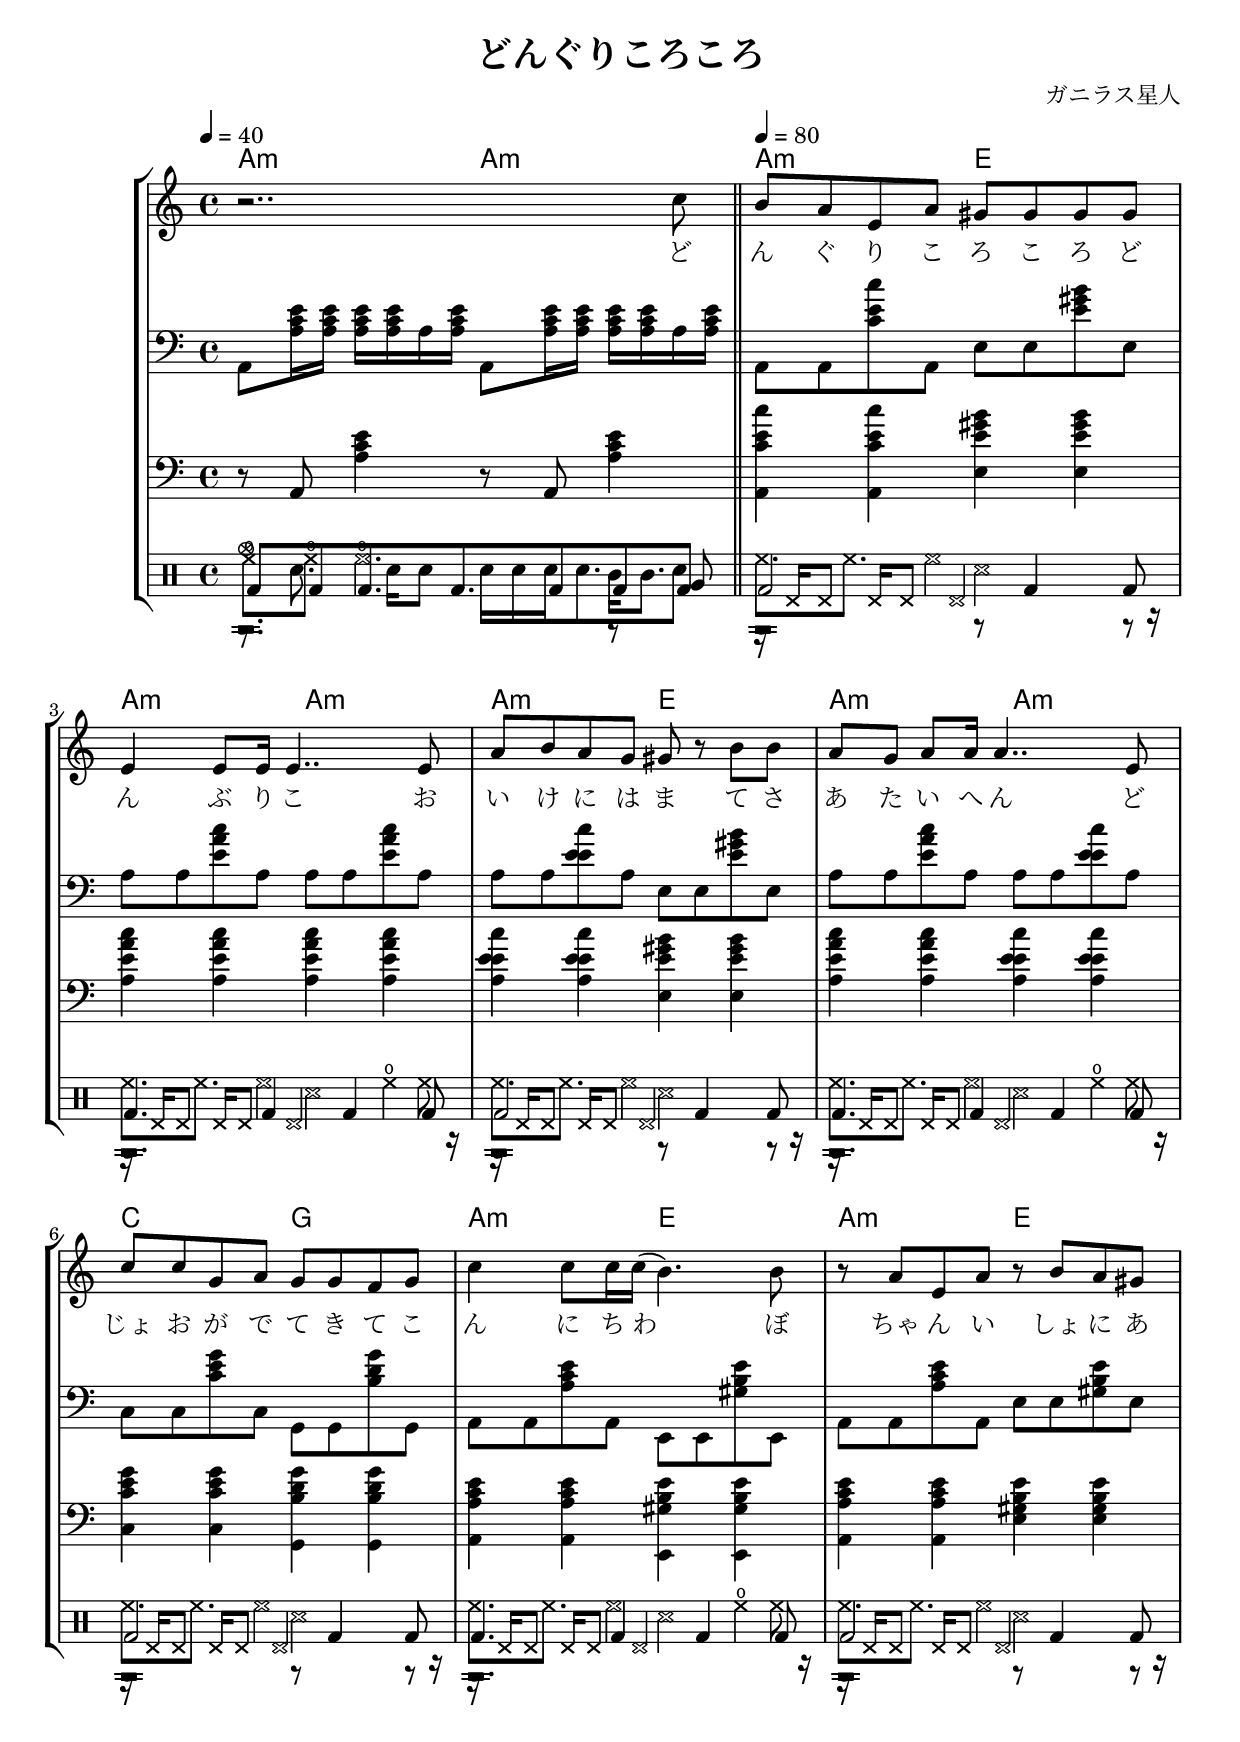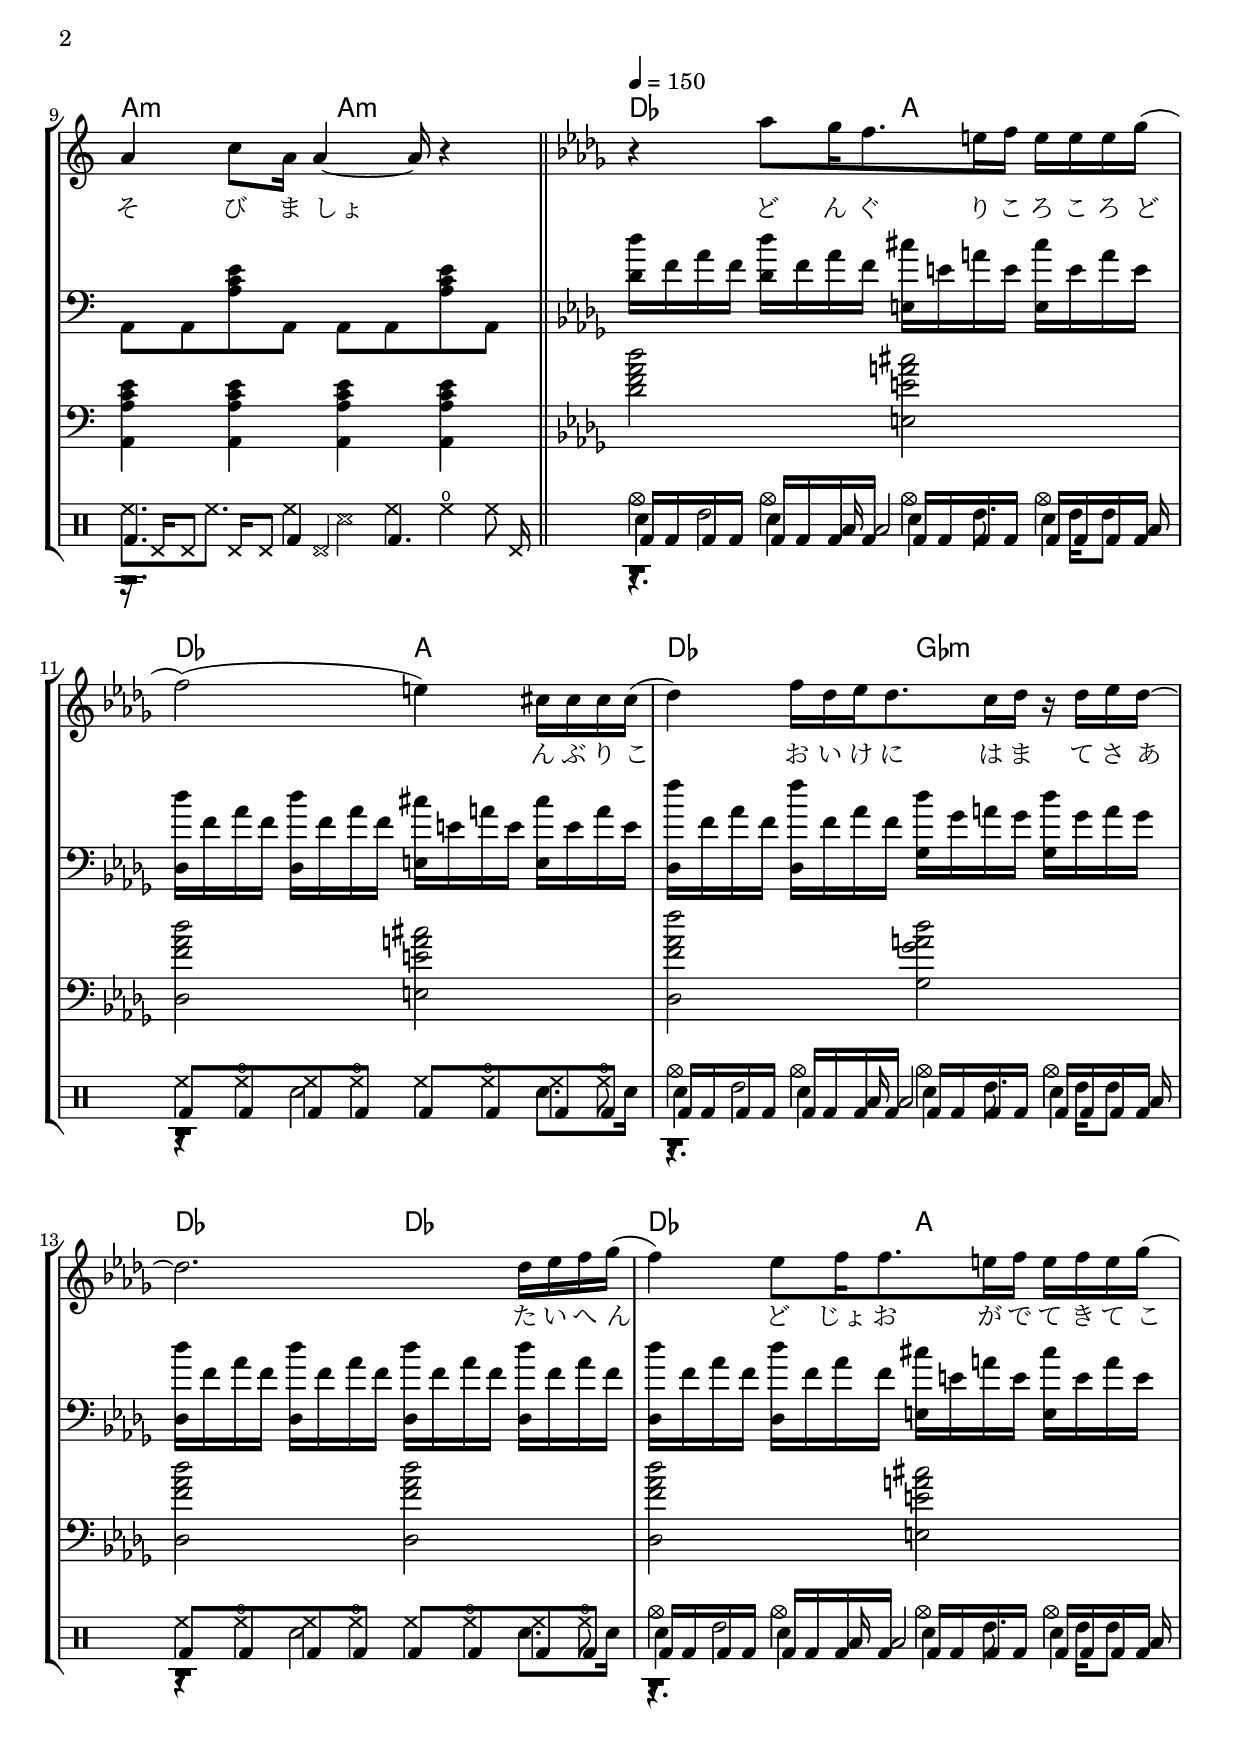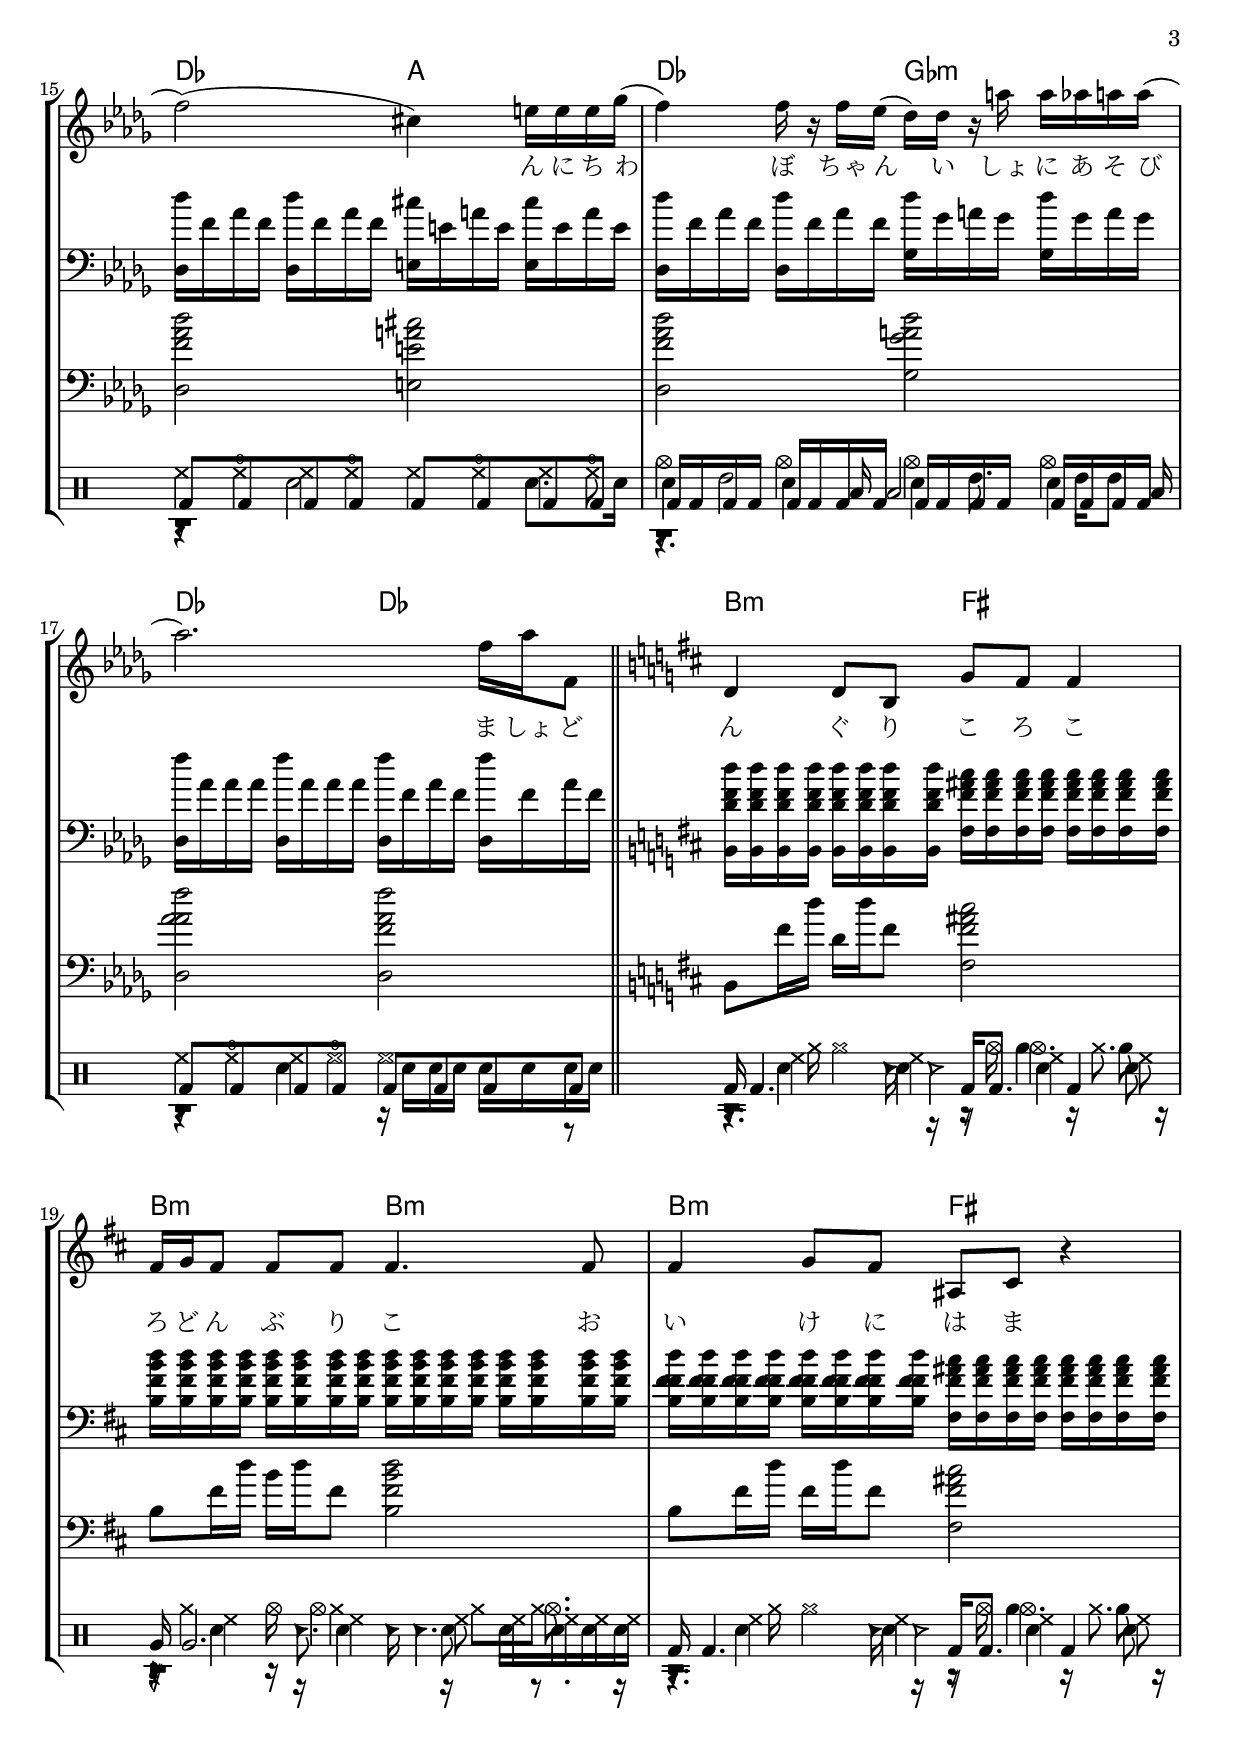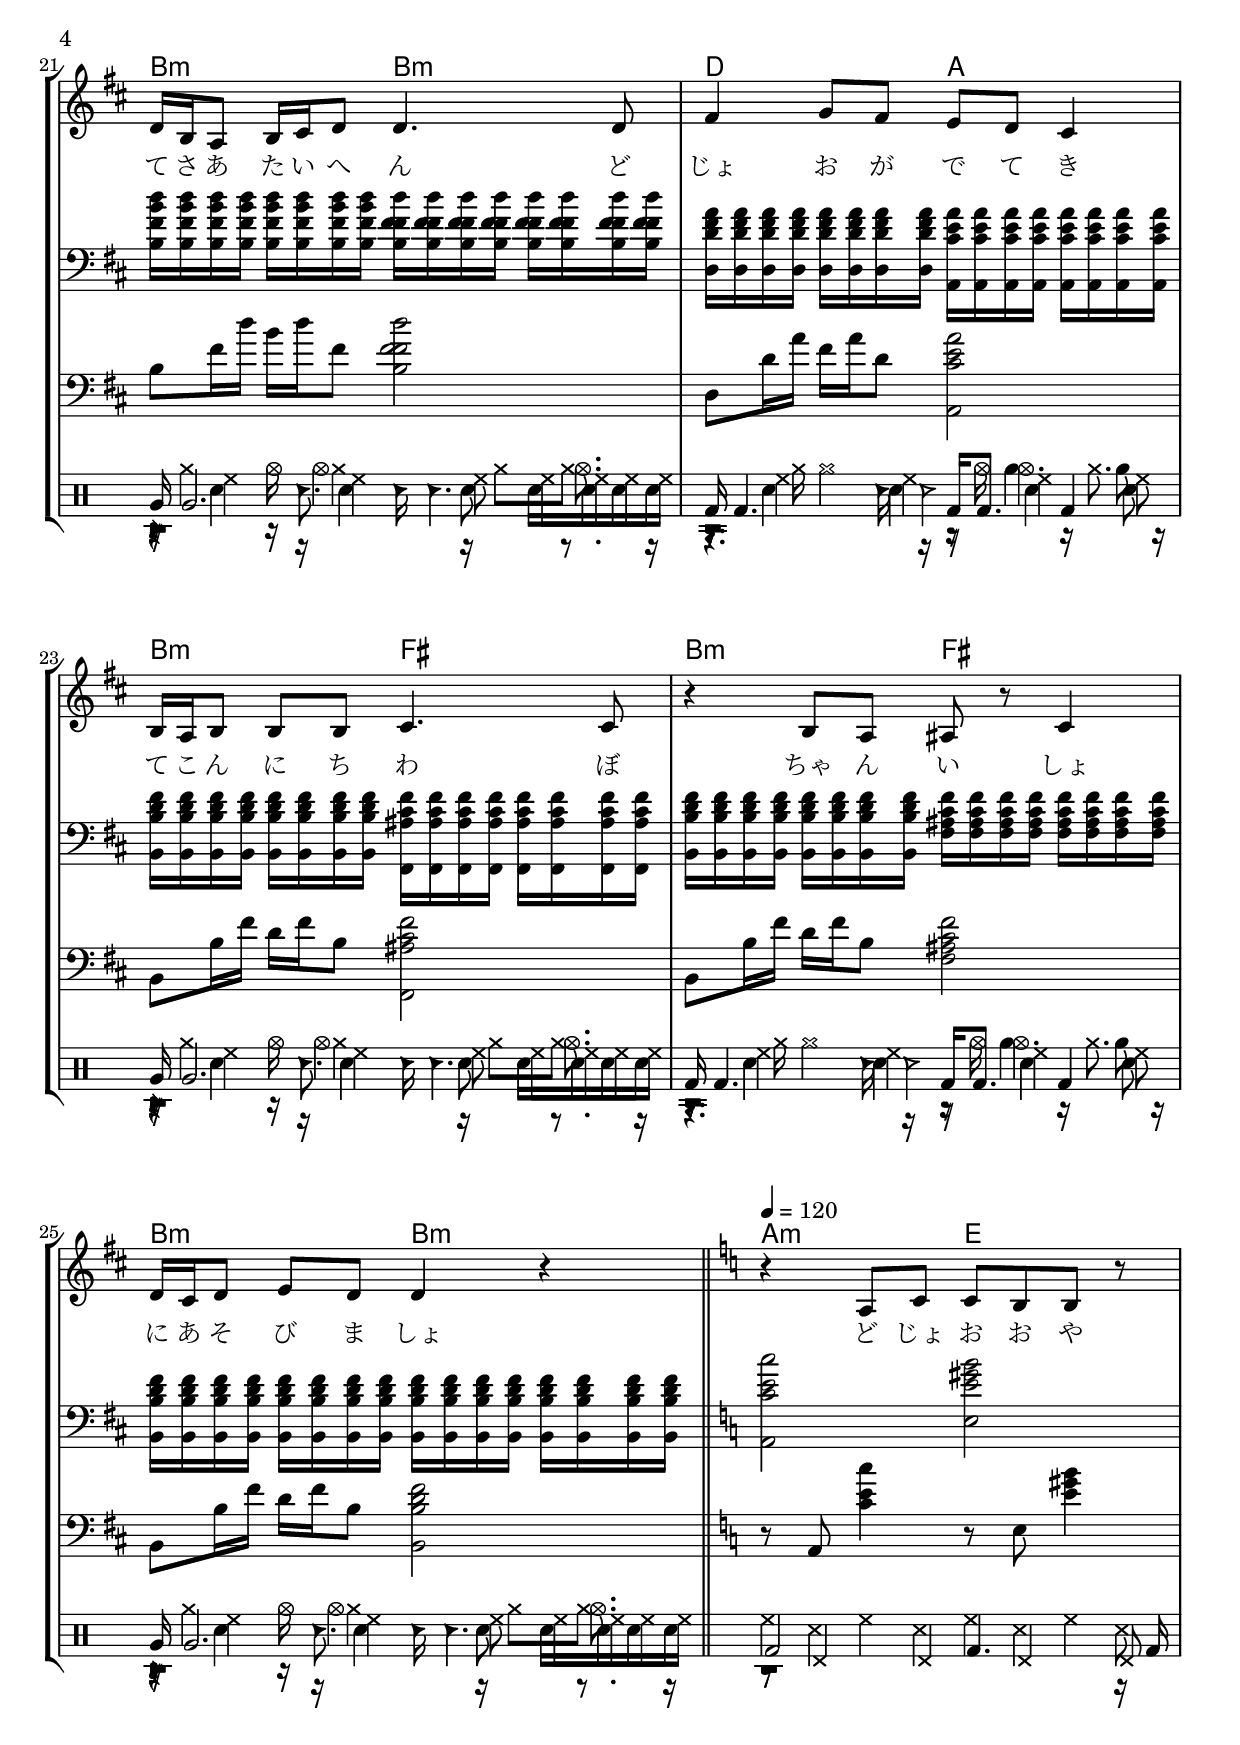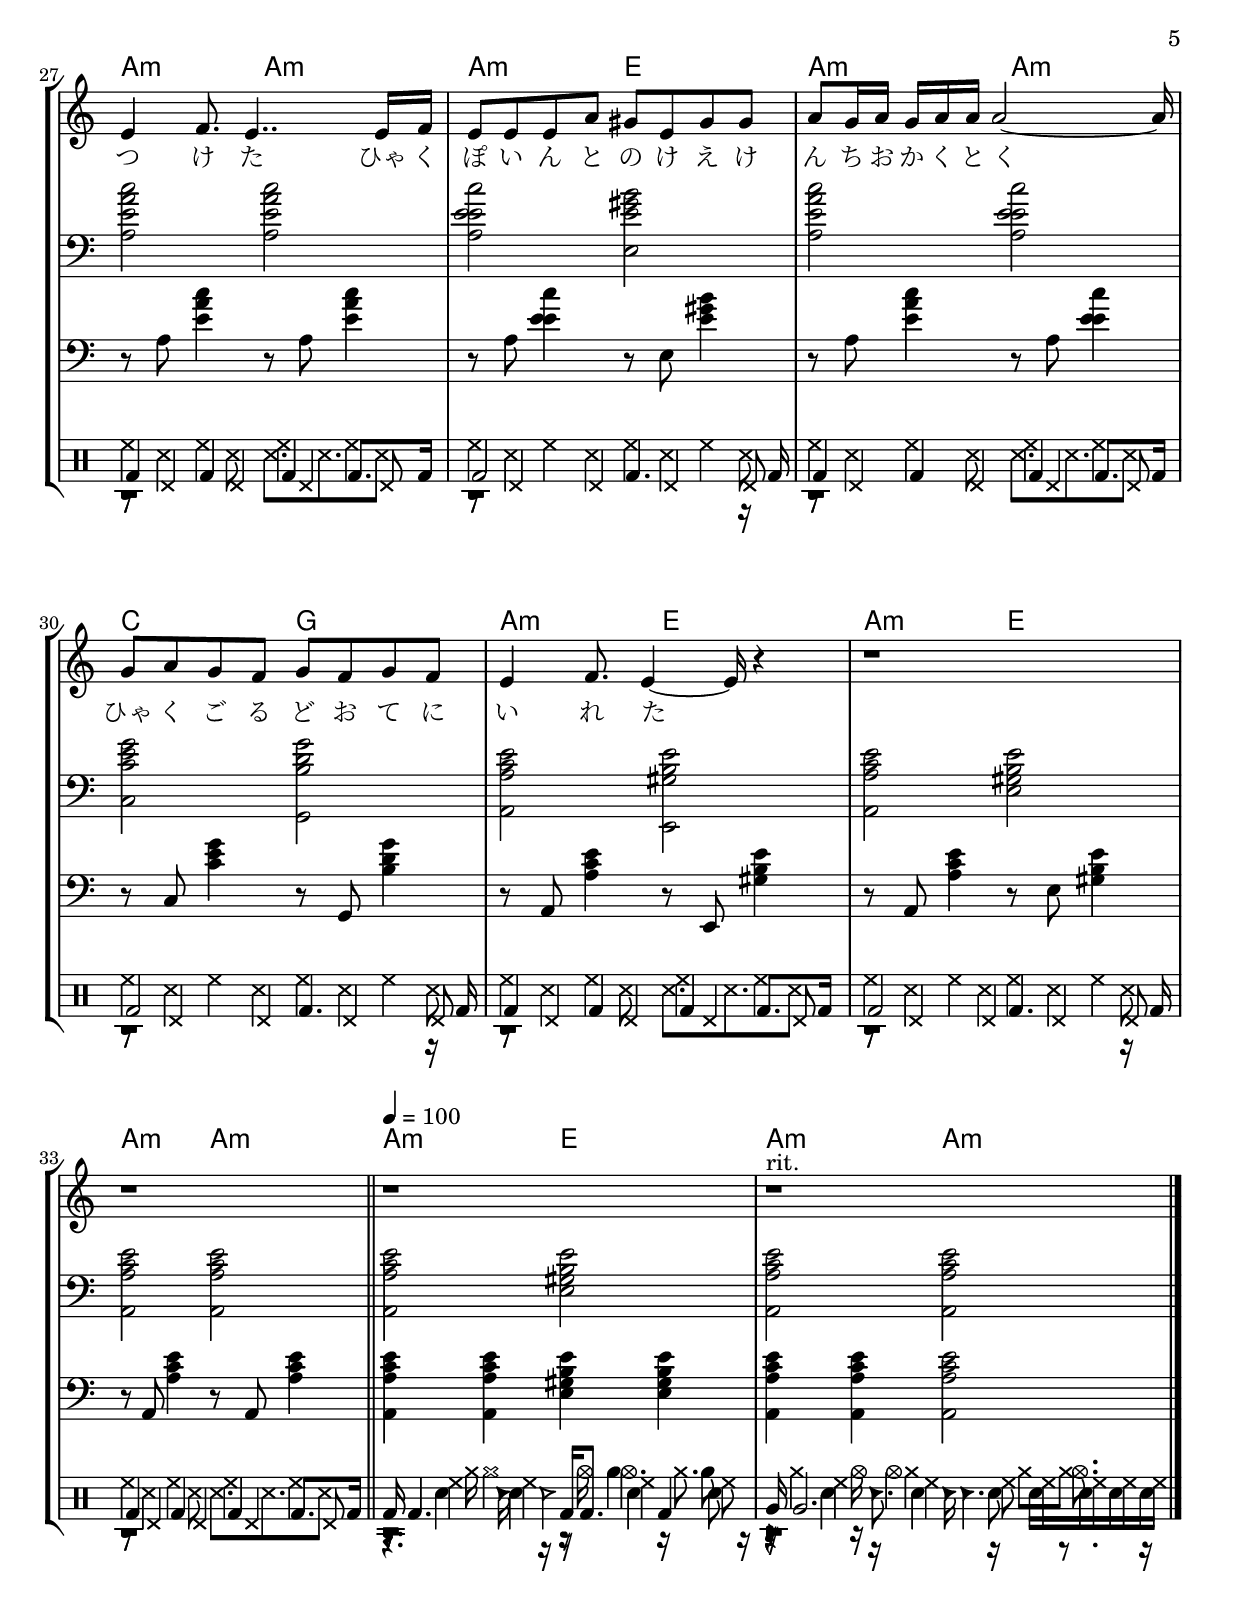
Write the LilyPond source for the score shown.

\version "2.12.1"

\header {
	title = \markup {どんぐりころころ}
	composer = \markup \center-column {ガニラス星人}
}

harmony = \chordmode {
	a2:m a:m 

	a:m e a:m a:m a:m e a:m a:m c g a:m e a:m e a:m a:m 

	des a des a des ges:m des des des a des a des ges:m des des 

	b:m fis b:m b:m b:m fis b:m b:m d a b:m fis b:m fis b:m b:m 

	a:m e a:m a:m a:m e a:m a:m c g a:m e a:m e a:m a:m 

	a:m e a:m a:m 
}

melody = {
	\key c \major
	\tempo 4 = 40
	r2.. 
	\set Staff.midiInstrument = #"fss0.29"
	c''8 
		\tempo 4 = 80
b'8  a'8  e'8  a'8  gis'8  gis'8  gis'8  gis'8 
	e'4  e'8  e'16  e'4..  e'8 
	a'8  b'8  a'8  g'8  gis'8  r8  b'8  b'8 
	a'8  g'8  a'8  a'16  a'4..  e'8 
	c''8  c''8  g'8  a'8  g'8  g'8  f'8  g'8 
	c''4  c''8  c''16  c''16  (b'4.)  b'8 
	r8  a'8  e'8  a'8  r8  b'8  a'8  gis'8 
	a'4  c''8  a'16  a'4~a'16  	r4 	\set Staff.midiInstrument = #"Synthbrass 1"
		\key des \major
	\tempo 4 = 150
r4 as''8  ges''16  f''8.  e''16  f''16  e''16  e''16  e''16  ges''16 
	(f''2)  (e''4)  cis''16  cis''16  cis''16  cis''16 
	(des''4)  f''16  des''16  es''16  des''8.  c''16  des''16  r16  des''16  es''16  des''16~ 
	des''2.  des''16  es''16  f''16  ges''16 
	(f''4)  es''8  f''16  f''8.  e''16  f''16  e''16  f''16  e''16  ges''16 
	(f''2)  (cis''4)  e''16  e''16  e''16  ges''16 
	(f''4)  f''16  r16  f''16  es''16  (des''16)  des''16  r16  a''16  a''16  as''16  a''16  a''16 
	(as''2.)  f''16  as''16  	\set Staff.midiInstrument = #"Distorted Guitar"
	f'8 
		\key d \major
d'4  d'8  b8  g'8  fis'8  fis'4 
	fis'16  g'16  fis'8  fis'8  fis'8  fis'4.  fis'8 
	fis'4  g'8  fis'8  ais8  cis'8  r4 
	d'16  b16  a8  b16  cis'16  d'8  d'4.  d'8 
	fis'4  g'8  fis'8  e'8  d'8  cis'4 
	b16  a16  b8  b8  b8  cis'4.  cis'8 
	r4  b8  a8  ais8  r8  cis'4 
	d'16  cis'16  d'8  e'8  d'8  d'4  	r4 	\set Staff.midiInstrument = #"mmi0.42"
		\key c \major
	\tempo 4 = 120
r4 a8  c'8  c'8  b8  b8  r8 
	e'4  f'8.  e'4..  e'16  f'16 
	e'8  e'8  e'8  a'8  gis'8  e'8  gis'8  gis'8 
	a'8  g'16  a'16  g'16  a'16  a'16  a'2~a'16 
	g'8  a'8  g'8  f'8  g'8  f'8  g'8  f'8 
	e'4  f'8.  e'4~e'16  	r4 r1 r1 	\tempo 4 = 100
	r1 | r1^"rit." \bar "|."
}

words = \lyricmode {
	
	ど  ん  ぐ  り  こ  ろ  こ  ろ  ど  ん  ぶ  り  こ  お  い  け  に  は  ま  て  さ  あ  た  い  へ  ん  ど  じょ  お  が  で  て  き  て  こ  ん  に  ち  わ  ぼ  ちゃ  ん  い  しょ  に  あ  そ  び  ま  しょ  
	ど  ん  ぐ  り  こ  ろ  こ  ろ  ど  ん  ぶ  り  こ  お  い  け  に  は  ま  て  さ  あ  た  い  へ  ん  ど  じょ  お  が  で  て  き  て  こ  ん  に  ち  わ  ぼ  ちゃ  ん  い  しょ  に  あ  そ  び  ま  しょ  
	ど  ん  ぐ  り  こ  ろ  こ  ろ  ど  ん  ぶ  り  こ  お  い  け  に  は  ま  て  さ  あ  た  い  へ  ん  ど  じょ  お  が  で  て  き  て  こ  ん  に  ち  わ  ぼ  ちゃ  ん  い  しょ  に  あ  そ  び  ま  しょ  
	ど  じょ  お  お  や  つ  け  た  ひゃ  く  ぽ  い  ん  と  の  け  え  け  ん  ち  お  か  く  と  く  ひゃ  く  ご  る  ど  お  て  に  い  れ  た  
	
}

tempochange = {
	\tempo 4 = 40
	r1 \bar "||"
	\tempo 4 = 80
	r1 | r1 | r1 | r1 | r1 | r1 | r1 | r1 \bar "||"
	\tempo 4 = 150
	r1 | r1 | r1 | r1 | r1 | r1 | r1 | r1 \bar "||"
	\tempo 4 = 150
	r1 | r1 | r1 | r1 | r1 | r1 | r1 | r1 \bar "||"
	\tempo 4 = 120
	r1 | r1 | r1 | r1 | r1 | r1 | r1 | r1 \bar "||"
	\tempo 4 = 100
	r1 | \tempo 4 = 75 r2 \tempo 4 = 66 r2 \bar "|."
}

mainacc = {
	\clef bass
	\set Staff.midiInstrument = #"Bright Acoustic"
	\key c \major
	\tempo 4 = 40
	a,8 <a c' e'>16 <a c' e'>16   <a c' e'>16 <a c' e'>16   a16 <a c' e'>16
	a,8 <a c' e'>16 <a c' e'>16   <a c' e'>16 <a c' e'>16   a16 <a c' e'>16
	\bar "||"

	\set Staff.midiInstrument = #"Electric Grand"
	\tempo 4 = 80
	a,8 a,8 <e' c' c''>8 a,8
	e8 e8 <e' gis' b'>8 e8
	a8 a8 <e' a' c''>8 a8
	a8 a8 <e' a' c''>8 a8
	a8 a8 <e' e' c''>8 a8
	e8 e8 <e' gis' b'>8 e8
	a8 a8 <e' a' c''>8 a8
	a8 a8 <e' e' c''>8 a8
	c8 c8 <c' e' g'>8 c8
	g,8 g,8 <b d' g'>8 g,8
	a,8 a,8 <a c' e'>8 a,8
	e,8 e,8 <gis b e'>8 e,8
	a,8 a,8 <a c' e'>8 a,8
	e8 e8 <gis b e'>8 e8
	a,8 a,8 <a c' e'>8 a,8
	a,8 a,8 <a c' e'>8 a,8
	\bar "||"

	\set Staff.midiInstrument = #"Acoustic Guitar (steel)"
	\key des \major
	\tempo 4 = 150
	<des' des''>16 f' as' f' <des' des''> f' as' f'
	<e cis''>16 e' a' e' <e cis''> e' a' e'
	<des des''>16 f' as' f' <des des''> f' as' f'
	<e cis''>16 e' a' e' <e cis''> e' a' e'
	<des f''>16 f' as' f' <des f''> f' as' f'
	<ges des''>16 ges' a' ges' <ges des''> ges' a' ges'
	<des des''>16 f' as' f' <des des''> f' as' f'
	<des des''>16 f' as' f' <des des''> f' as' f'
	<des des''>16 f' as' f' <des des''> f' as' f'
	<e cis''>16 e' a' e' <e cis''> e' a' e'
	<des des''>16 f' as' f' <des des''> f' as' f'
	<e cis''>16 e' a' e' <e cis''> e' a' e'
	<des des''>16 f' as' f' <des des''> f' as' f'
	<ges des''>16 ges' a' ges' <ges des''> ges' a' ges'
	<des f''>16 as' as' as' <des f''> as' as' as'
	<des f''>16 f' as' f' <des f''> f' as' f'
	\bar "||"

	\set Staff.midiInstrument = #"Acoustic Guitar (steel)"
	\key d \major
	<b, fis' d' d''>16 <b, fis' d' d''>16 <b, fis' d' d''>16 <b, fis' d' d''>16 <b, fis' d' d''>16 <b, fis' d' d''>16 <b, fis' d' d''>16 <b, fis' d' d''>16
	 <fis fis' ais' cis''>16 <fis fis' ais' cis''>16 <fis fis' ais' cis''>16 <fis fis' ais' cis''>16 <fis fis' ais' cis''>16 <fis fis' ais' cis''>16 <fis fis' ais' cis''>16 <fis fis' ais' cis''>16
	 <b fis' b' d''>16 <b fis' b' d''>16 <b fis' b' d''>16 <b fis' b' d''>16 <b fis' b' d''>16 <b fis' b' d''>16 <b fis' b' d''>16 <b fis' b' d''>16
	 <b fis' b' d''>16 <b fis' b' d''>16 <b fis' b' d''>16 <b fis' b' d''>16 <b fis' b' d''>16 <b fis' b' d''>16 <b fis' b' d''>16 <b fis' b' d''>16
	 <b fis' fis' d''>16 <b fis' fis' d''>16 <b fis' fis' d''>16 <b fis' fis' d''>16 <b fis' fis' d''>16 <b fis' fis' d''>16 <b fis' fis' d''>16 <b fis' fis' d''>16
	 <fis fis' ais' cis''>16 <fis fis' ais' cis''>16 <fis fis' ais' cis''>16 <fis fis' ais' cis''>16 <fis fis' ais' cis''>16 <fis fis' ais' cis''>16 <fis fis' ais' cis''>16 <fis fis' ais' cis''>16
	 <b fis' b' d''>16 <b fis' b' d''>16 <b fis' b' d''>16 <b fis' b' d''>16 <b fis' b' d''>16 <b fis' b' d''>16 <b fis' b' d''>16 <b fis' b' d''>16
	 <b fis' fis' d''>16 <b fis' fis' d''>16 <b fis' fis' d''>16 <b fis' fis' d''>16 <b fis' fis' d''>16 <b fis' fis' d''>16 <b fis' fis' d''>16 <b fis' fis' d''>16
	 <d d' fis' a'>16 <d d' fis' a'>16 <d d' fis' a'>16 <d d' fis' a'>16 <d d' fis' a'>16 <d d' fis' a'>16 <d d' fis' a'>16 <d d' fis' a'>16
	 <a, cis' e' a'>16 <a, cis' e' a'>16 <a, cis' e' a'>16 <a, cis' e' a'>16 <a, cis' e' a'>16 <a, cis' e' a'>16 <a, cis' e' a'>16 <a, cis' e' a'>16
	 <b, b d' fis'>16 <b, b d' fis'>16 <b, b d' fis'>16 <b, b d' fis'>16 <b, b d' fis'>16 <b, b d' fis'>16 <b, b d' fis'>16 <b, b d' fis'>16
	 <fis, ais cis' fis'>16 <fis, ais cis' fis'>16 <fis, ais cis' fis'>16 <fis, ais cis' fis'>16 <fis, ais cis' fis'>16 <fis, ais cis' fis'>16 <fis, ais cis' fis'>16 <fis, ais cis' fis'>16
	 <b, b d' fis'>16 <b, b d' fis'>16 <b, b d' fis'>16 <b, b d' fis'>16 <b, b d' fis'>16 <b, b d' fis'>16 <b, b d' fis'>16 <b, b d' fis'>16
	 <fis ais cis' fis'>16 <fis ais cis' fis'>16 <fis ais cis' fis'>16 <fis ais cis' fis'>16 <fis ais cis' fis'>16 <fis ais cis' fis'>16 <fis ais cis' fis'>16 <fis ais cis' fis'>16
	 <b, b d' fis'>16 <b, b d' fis'>16 <b, b d' fis'>16 <b, b d' fis'>16 <b, b d' fis'>16 <b, b d' fis'>16 <b, b d' fis'>16 <b, b d' fis'>16
	 <b, b d' fis'>16 <b, b d' fis'>16 <b, b d' fis'>16 <b, b d' fis'>16 <b, b d' fis'>16 <b, b d' fis'>16 <b, b d' fis'>16 <b, b d' fis'>16
	\bar "||"

	\set Staff.midiInstrument = #"Trumpet"
	\key c \major
	\tempo 4 = 120
	<a, e' c' c''>2
	<e e' gis' b'>2
	<a e' a' c''>2
	<a e' a' c''>2
	<a e' e' c''>2
	<e e' gis' b'>2
	<a e' a' c''>2
	<a e' e' c''>2
	<c c' e' g'>2
	<g, b d' g'>2
	<a, a c' e'>2
	<e, gis b e'>2
	<a, a c' e'>2
	<e gis b e'>2
	<a, a c' e'>2
	<a, a c' e'>2
	\bar "||"

	\set Staff.midiInstrument = #"Trumpet"
	\tempo 4 = 100
	<a, a c' e'>2
	<e gis b e'>2
	<a, a c' e'>2
	<a, a c' e'>2
	\bar "|."
}

subacc = {
	\clef bass
	\set Staff.midiInstrument = #"Electric Grand"
	\key c \major
	\tempo 4 = 40
	r8 a, <a c' e'>4
	r8 a, <a c' e'>4
	\bar "||"

	\set Staff.midiInstrument = #"Bright Acoustic"
	\tempo 4 = 80
	<a, e' c' c''>4 <a, e' c' c''>4
	<e e' gis' b'>4 <e e' gis' b'>4
	<a e' a' c''>4 <a e' a' c''>4
	<a e' a' c''>4 <a e' a' c''>4
	<a e' e' c''>4 <a e' e' c''>4
	<e e' gis' b'>4 <e e' gis' b'>4
	<a e' a' c''>4 <a e' a' c''>4
	<a e' e' c''>4 <a e' e' c''>4
	<c c' e' g'>4 <c c' e' g'>4
	<g, b d' g'>4 <g, b d' g'>4
	<a, a c' e'>4 <a, a c' e'>4
	<e, gis b e'>4 <e, gis b e'>4
	<a, a c' e'>4 <a, a c' e'>4
	<e gis b e'>4 <e gis b e'>4
	<a, a c' e'>4 <a, a c' e'>4
	<a, a c' e'>4 <a, a c' e'>4
	\bar "||"

	\set Staff.midiInstrument = #"Overdriven Guitar"
	\key des \major
	\tempo 4 = 150
	<des' f' as' des''>2
	<e e' a' cis''>2
	<des f' as' des''>2
	<e e' a' cis''>2
	<des f' as' f''>2
	<ges ges' a' des''>2
	<des f' as' des''>2
	<des f' as' des''>2
	<des f' as' des''>2
	<e e' a' cis''>2
	<des f' as' des''>2
	<e e' a' cis''>2
	<des f' as' des''>2
	<ges ges' a' des''>2
	<des as' as' f''>2
	<des f' as' f''>2
	\bar "||"

	\set Staff.midiInstrument = #"Gunshot"
	\key d \major
	b,8 fis'16 d'' d' d'' fis'8
	<fis fis' ais' cis''>2
	b8 fis'16 d'' b' d'' fis'8
	<b fis' b' d''>2
	b8 fis'16 d'' fis' d'' fis'8
	<fis fis' ais' cis''>2
	b8 fis'16 d'' b' d'' fis'8
	<b fis' fis' d''>2
	d8 d'16 a' fis' a' d'8
	<a, cis' e' a'>2
	b,8 b16 fis' d' fis' b8
	<fis, ais cis' fis'>2
	b,8 b16 fis' d' fis' b8
	<fis ais cis' fis'>2
	b,8 b16 fis' d' fis' b8
	<b, b d' fis'>2
	\bar "||"

	\set Staff.midiInstrument = #"Overdriven Guitar"
	\key c \major
	\tempo 4 = 120
	r8 a, <e' c' c''>4
	r8 e <e' gis' b'>4
	r8 a <e' a' c''>4
	r8 a <e' a' c''>4
	r8 a <e' e' c''>4
	r8 e <e' gis' b'>4
	r8 a <e' a' c''>4
	r8 a <e' e' c''>4
	r8 c <c' e' g'>4
	r8 g, <b d' g'>4
	r8 a, <a c' e'>4
	r8 e, <gis b e'>4
	r8 a, <a c' e'>4
	r8 e <gis b e'>4
	r8 a, <a c' e'>4
	r8 a, <a c' e'>4
	\bar "||"

	\set Staff.midiInstrument = #"Electric Grand"
	\tempo 4 = 100
	<a, a c' e'>4 <a, a c' e'>4
	<e gis b e'>4 <e gis b e'>4
	<a, a c' e'>4 <a, a c' e'>4
	<a, a c' e'>2
	\bar "|."
}

percA = {
	\drummode {
	hho8 hho8 hho2.  \bar "||"
	r1  |r2. hho4  |r1  |r2. hho4  |r1  |r2. hho4  |r1  |r2. hho4  \bar "||"
	r1  |hh4 hh4 hh4 hh4  |r1  |hh4 hh4 hh4 hh4  |r1  |hh4 hh4 hh4 hh4  |r1  |hh4 hh4 hh2  \bar "||"
	r8 hh4 hh4 hh4 hh8  |r8 hh4 hh4 hh8 hh16 hh16 hh16 hh16  |r8 hh4 hh4 hh4 hh8  |r8 hh4 hh4 hh8 hh16 hh16 hh16 hh16  |r8 hh4 hh4 hh4 hh8  |r8 hh4 hh4 hh8 hh16 hh16 hh16 hh16  |r8 hh4 hh4 hh4 hh8  |r8 hh4 hh4 hh8 hh16 hh16 hh16 hh16  \bar "||"
	hh4 hh4 hh4 hh4  |hh4 hh4 hh4 hh4  |hh4 hh4 hh4 hh4  |hh4 hh4 hh4 hh4  |hh4 hh4 hh4 hh4  |hh4 hh4 hh4 hh4  |hh4 hh4 hh4 hh4  |hh4 hh4 hh4 hh4  \bar "||"
	r8 hh4 hh4 hh4 hh8  |r8 hh4 hh4 hh8 hh16 hh16 hh16 hh16  \bar "|."
	}
}

percB = {
	\drummode {
	r8 sn8. sn16 sn8 sn16 sn16 sn16 sn8. sn8  \bar "||"
	r16 hhp16 hhp8 hhp16 hhp8 hhp2 r16  |r16 hhp16 hhp8 hhp16 hhp8 hhp2 r16  |r16 hhp16 hhp8 hhp16 hhp8 hhp2 r16  |r16 hhp16 hhp8 hhp16 hhp8 hhp2 r16  |r16 hhp16 hhp8 hhp16 hhp8 hhp2 r16  |r16 hhp16 hhp8 hhp16 hhp8 hhp2 r16  |r16 hhp16 hhp8 hhp16 hhp8 hhp2 r16  |r16 hhp16 hhp8 hhp16 hhp8 hhp2 hhp16  \bar "||"
	sn4 sn4 sn4 sn4  |r4 sn2 sn8. sn16  |sn4 sn4 sn4 sn4  |r4 sn2 sn8. sn16  |sn4 sn4 sn4 sn4  |r4 sn2 sn8. sn16  |sn4 sn4 sn4 sn4  |r4 sn4 r16 sn16 sn16 sn16 sn16 sn16 sn16 sn16  \bar "||"
	r8 sn4 sn4 sn4 sn8  |r8 sn4 sn4 sn8 sn16 sn16 sn16 sn16  |r8 sn4 sn4 sn4 sn8  |r8 sn4 sn4 sn8 sn16 sn16 sn16 sn16  |r8 sn4 sn4 sn4 sn8  |r8 sn4 sn4 sn8 sn16 sn16 sn16 sn16  |r8 sn4 sn4 sn4 sn8  |r8 sn4 sn4 sn8 sn16 sn16 sn16 sn16  \bar "||"
	r8 ss4 ss4 ss4 ss8  |r8 ss4 ss8 ss8. ss8. ss8  |r8 ss4 ss4 ss4 ss8  |r8 ss4 ss8 ss8. ss8. ss8  |r8 ss4 ss4 ss4 ss8  |r8 ss4 ss8 ss8. ss8. ss8  |r8 ss4 ss4 ss4 ss8  |r8 ss4 ss8 ss8. ss8. ss8  \bar "||"
	r8 sn4 sn4 sn4 sn8  |r8 sn4 sn4 sn8 sn16 sn16 sn16 sn16  \bar "|."
	}
}

percC = {
	\drummode {
	bd8 bd8 bd8. bd8. bd8 bd8 bd8  \bar "||"
	hh8. hh8. hh2 r8  |hh8. hh8. hh2 hh8  |hh8. hh8. hh2 r8  |hh8. hh8. hh2 hh8  |hh8. hh8. hh2 r8  |hh8. hh8. hh2 hh8  |hh8. hh8. hh2 r8  |hh8. hh8. hh4 hh4 hh8  \bar "||"
	bd16 bd16 bd16 bd16 bd16 bd16 bd16 bd16 bd16 bd16 bd16 bd16 bd16 bd16 bd16 bd16  |bd8 bd8 bd8 bd8 bd8 bd8 bd8 bd8  |bd16 bd16 bd16 bd16 bd16 bd16 bd16 bd16 bd16 bd16 bd16 bd16 bd16 bd16 bd16 bd16  |bd8 bd8 bd8 bd8 bd8 bd8 bd8 bd8  |bd16 bd16 bd16 bd16 bd16 bd16 bd16 bd16 bd16 bd16 bd16 bd16 bd16 bd16 bd16 bd16  |bd8 bd8 bd8 bd8 bd8 bd8 bd8 bd8  |bd16 bd16 bd16 bd16 bd16 bd16 bd16 bd16 bd16 bd16 bd16 bd16 bd16 bd16 bd16 bd16  |bd8 bd8 bd8 bd8 bd8 bd8 bd8 bd8  \bar "||"
	bd16 bd4. r16 bd16 bd8. bd4  |r1  |bd16 bd4. r16 bd16 bd8. bd4  |r1  |bd16 bd4. r16 bd16 bd8. bd4  |r1  |bd16 bd4. r16 bd16 bd8. bd4  |r1  \bar "||"
	r8 hhp4 hhp4 hhp4 hhp8  |r8 hhp4 hhp4 hhp4 hhp8  |r8 hhp4 hhp4 hhp4 hhp8  |r8 hhp4 hhp4 hhp4 hhp8  |r8 hhp4 hhp4 hhp4 hhp8  |r8 hhp4 hhp4 hhp4 hhp8  |r8 hhp4 hhp4 hhp4 hhp8  |r8 hhp4 hhp4 hhp4 hhp8  \bar "||"
	bd16 bd4. r16 bd16 bd8. bd4  |r1  \bar "|."
	}
}

percD = {
	\drummode {
	cymc1  \bar "||"
	r2 ss2  |r2 ss2  |r2 ss2  |r2 ss2  |r2 ss2  |r2 ss2  |r2 ss2  |r2 ss2  \bar "||"
	r1  |r8 hho4 hho4 hho4 hho8  |r1  |r8 hho4 hho4 hho4 hho8  |r1  |r8 hho4 hho4 hho4 hho8  |r1  |r8 hho4 hho2 r8  \bar "||"
	r2 r16 cymc16 cymc4.  |r4 cymc16 cymc2 cymc8.  |r2 r16 cymc16 cymc4.  |r4 cymc16 cymc2 cymc8.  |r2 r16 cymc16 cymc4.  |r4 cymc16 cymc2 cymc8.  |r2 r16 cymc16 cymc4.  |r4 cymc16 cymc2 cymc8.  \bar "||"
	bd2 bd4. r16 bd16  |bd4 bd4 bd4 bd8. bd16  |bd2 bd4. r16 bd16  |bd4 bd4 bd4 bd8. bd16  |bd2 bd4. r16 bd16  |bd4 bd4 bd4 bd8. bd16  |bd2 bd4. r16 bd16  |bd4 bd4 bd4 bd8. bd16  \bar "||"
	r2 r16 cymc16 cymc4.  |r4 cymc16 cymc2 cymc8.  \bar "|."
	}
}

percE = {
	\drummode {
	r1 \bar "||"
	bd2 r8 bd4 bd8  |bd4. bd4 bd4 bd8  |bd2 r8 bd4 bd8  |bd4. bd4 bd4 bd8  |bd2 r8 bd4 bd8  |bd4. bd4 bd4 bd8  |bd2 r8 bd4 bd8  |bd4. bd4 bd4.  \bar "||"
	cymc4 cymc4 cymc4 cymc4  |r1 |cymc4 cymc4 cymc4 cymc4  |r1 |cymc4 cymc4 cymc4 cymc4  |r1 |cymc4 cymc4 cymc4 cymc4  |r1 \bar "||"
	r1  |tomfh16 tomfh2. r8.  |r1  |tomfh16 tomfh2. r8.  |r1  |tomfh16 tomfh2. r8.  |r1  |tomfh16 tomfh2. r8.  \bar "||"
	r1 | r1 | r1 | r1 | r1 | r1 | r1 | r1 \bar "||"
	r1  |tomfh16 tomfh2. r8.  \bar "|."
	}
}

percF = {
	\drummode {
	r2. r8 tomfh8  \bar "||"
	r1 | r1 | r1 | r1 | r1 | r1 | r1 | r1 \bar "||"
	r8 tommh2 tommh8. tommh16 tommh8  |r1 |r8 tommh2 tommh8. tommh16 tommh8  |r1 |r8 tommh2 tommh8. tommh16 tommh8  |r1 |r8 tommh2 tommh8. tommh16 tommh8  |r1 \bar "||"
	r2 r8 rb4 rb8  |r1  |r2 r8 rb4 rb8  |r1  |r2 r8 rb4 rb8  |r1  |r2 r8 rb4 rb8  |r1  \bar "||"
	r1 | r1 | r1 | r1 | r1 | r1 | r1 | r1 \bar "||"
	r2 r8 rb4 rb8  |r1  \bar "|."
	}
}

percG = {
	\drummode {
	r2. tomml16 tomml8.  \bar "||"
	r1 | r1 | r1 | r1 | r1 | r1 | r1 | r1 \bar "||"
	r4. toml16 toml2 toml16  |r1 |r4. toml16 toml2 toml16  |r1 |r4. toml16 toml2 toml16  |r1 |r4. toml16 toml2 toml16  |r1 \bar "||"
	r4. hc16 hc2 r16  |r4 r16 hc8. hc16 hc4. r16  |r4. hc16 hc2 r16  |r4 r16 hc8. hc16 hc4. r16  |r4. hc16 hc2 r16  |r4 r16 hc8. hc16 hc4. r16  |r4. hc16 hc2 r16  |r4 r16 hc8. hc16 hc4. r16  \bar "||"
	r1 | r1 | r1 | r1 | r1 | r1 | r1 | r1 \bar "||"
	r4. hc16 hc2 r16  |r4 r16 hc8. hc16 hc4. r16  \bar "|."
	}
}

percH = {
	\drummode {
	r1 \bar "||"
	r1 | r1 | r1 | r1 | r1 | r1 | r1 | r1 \bar "||"
	r1 | r1 | r1 | r1 | r1 | r1 | r1 | r1 \bar "||"
	r8. cymr16 cymr2 r16 cymr8.  |r16 cymr4 r16 cymr4 r16 cymr8 cymr8.  |r8. cymr16 cymr2 r16 cymr8.  |r16 cymr4 r16 cymr4 r16 cymr8 cymr8.  |r8. cymr16 cymr2 r16 cymr8.  |r16 cymr4 r16 cymr4 r16 cymr8 cymr8.  |r8. cymr16 cymr2 r16 cymr8.  |r16 cymr4 r16 cymr4 r16 cymr8 cymr8.  \bar "||"
	r1 | r1 | r1 | r1 | r1 | r1 | r1 | r1 \bar "||"
	r8. cymr16 cymr2 r16 cymr8.  |r16 cymr4 r16 cymr4 r16 cymr8 cymr8.  \bar "|."
	}
}

\score {
	<<
		\new StaffGroup <<
			\new ChordNames {\harmony}
			\new Voice = "melody" {\melody}
			\new Lyrics \lyricsto "melody" \words
			\new Staff = "mainacc" {\mainacc}
			\new Staff = "subacc" {\subacc}
			\new DrumStaff <<
				\new DrumVoice {\percA}
				\new DrumVoice {\percB}
				\new DrumVoice {\percC}
				\new DrumVoice {\percD}
				\new DrumVoice {\percE}
				\new DrumVoice {\percF}
				\new DrumVoice {\percG}
				\new DrumVoice {\percH}
			>>
		>>
	>>
	\layout { }
}
